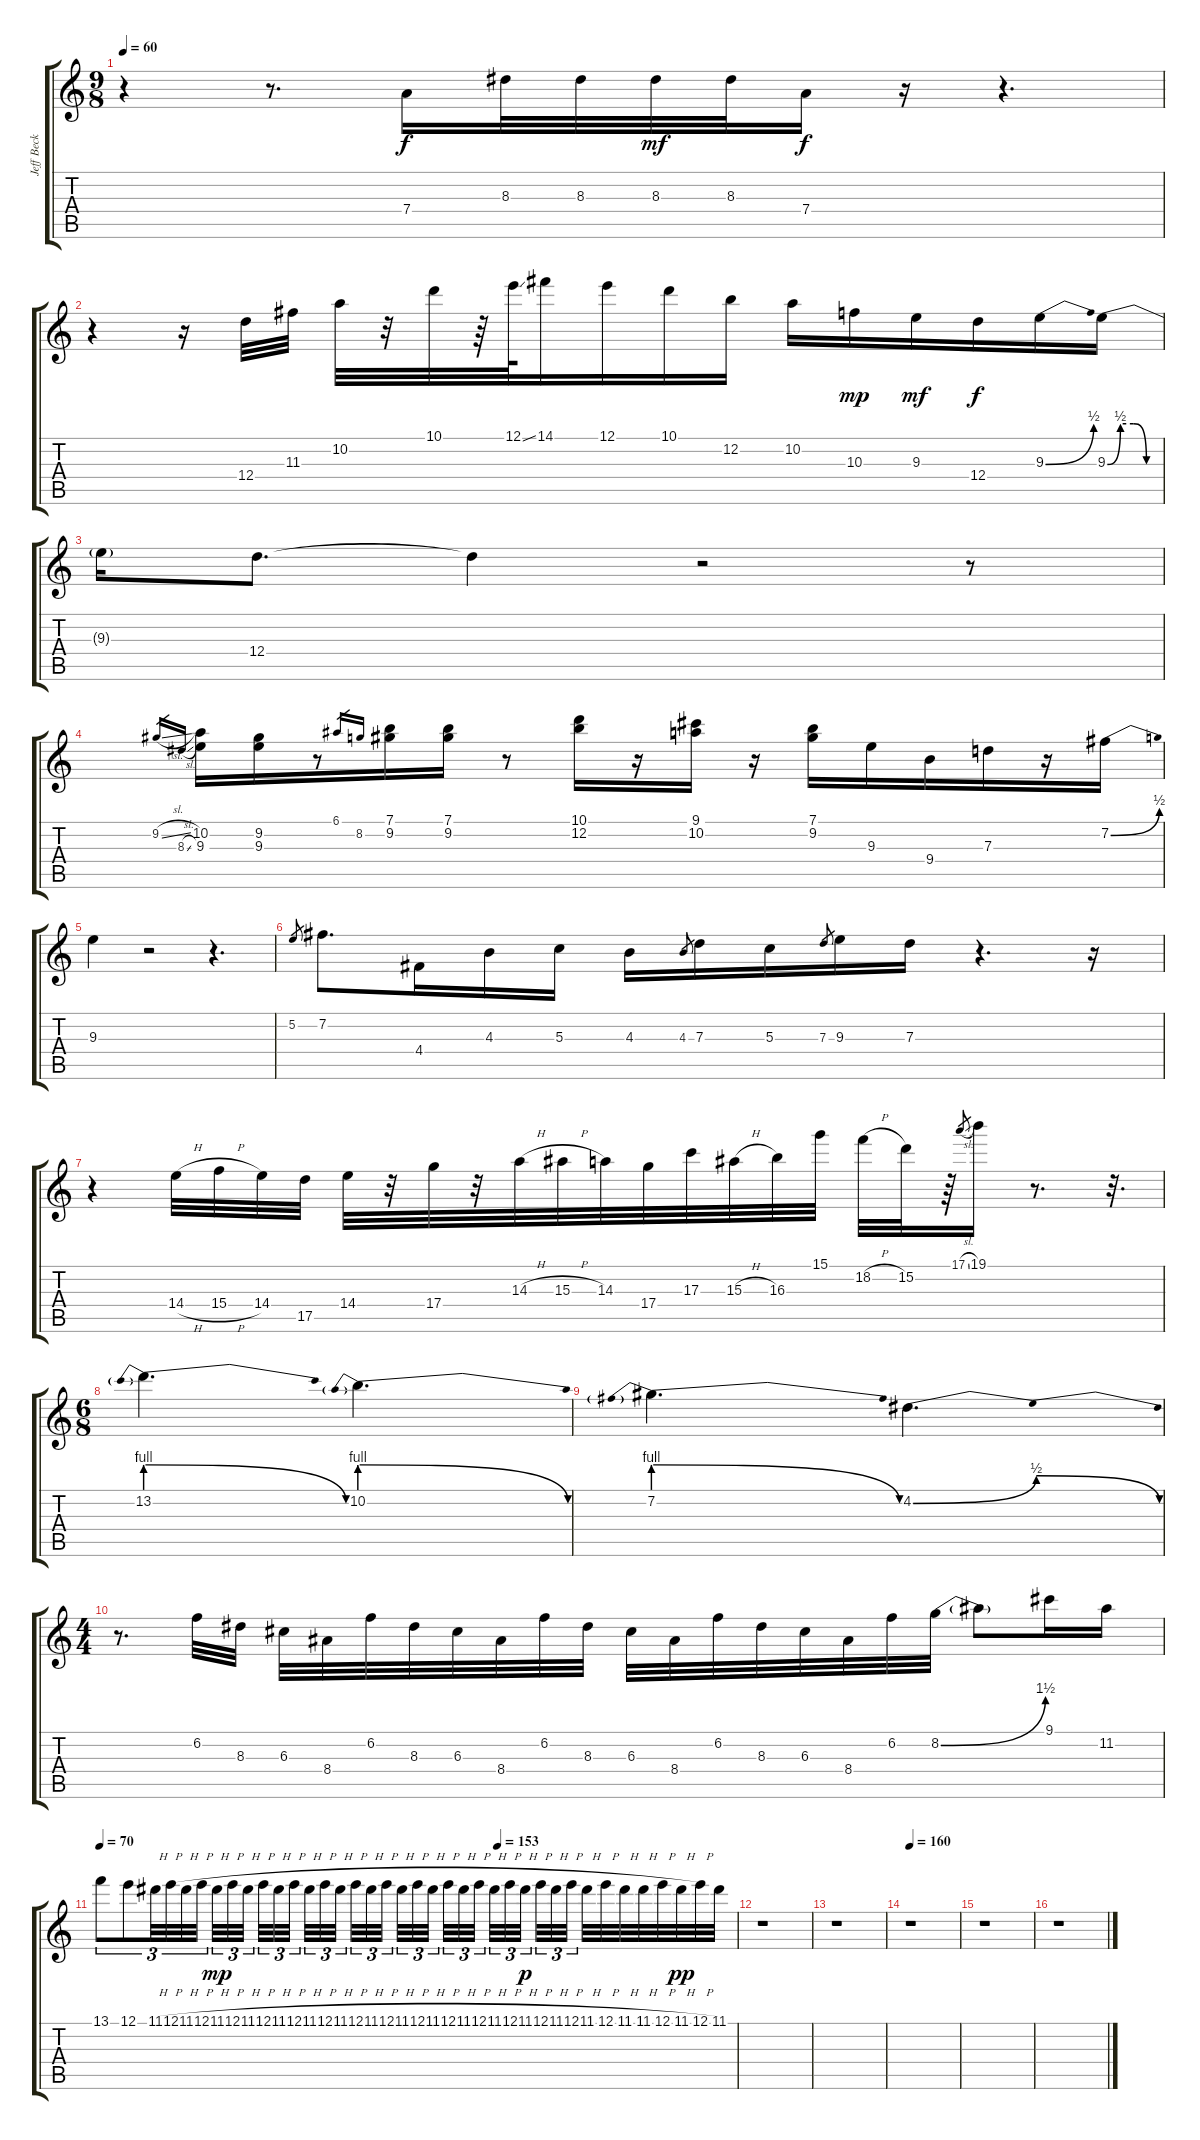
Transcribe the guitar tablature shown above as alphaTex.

\track ("Jeff Beck" "Jeff Beck") {instrument overdrivenguitar}
\staff {score tabs}
\tuning (E4 B3 G3 D3 A2 E2) {hide}
\ts (9 8)
\tempo 60
\clef g2
\ks c
r.4{dy mp} r.8{d} 7.4.16{dy f} 8.3.32 8.3.32 8.3.32{dy mf} 8.3.32 7.4.16{dy f} r.16 r.4{d} |
r.4 r.16 12.4.32 11.3.32 10.2.32 r.32 10.1.32 r.64 12.1{ss}.64 14.1.16 12.1.16 10.1.16 12.2.16 10.2.16 10.3.16{dy mp} 9.3.16{dy mf} 12.4.16{dy f} 9.3{be (bend 0 0 60 2)}.16 9.3{be (custom 0 0 15 2 30 2 45 0 60 0)}.16 |
9.3{t}.16 12.4.8{d} 12.4{t}.4 r.2 r.8 |
9.2{sl}.16{gr} 8.3{sl}.16{gr} (10.2 9.3).16 (9.2 9.3).16 r.8 6.1.16{gr} 8.2.16{gr} (7.1 9.2).16 (7.1 9.2).16 r.8 (10.1 12.2).16 r.16 (9.1 10.2).16 r.16 (7.1 9.2).16 9.3.16 9.4.16 7.3.16 r.16 7.2{be (bend 0 0 60 2)}.16 |
9.3.4 r.2 r.4{d} |
5.2.8{gr} 7.2.8{d} 4.4.16 4.3.16 5.3.16 4.3.16 4.3.8{gr} 7.3.16 5.3.16 7.3.8{gr} 9.3.16 7.3.16 r.4{d} r.16 |
r.4 14.4{h}.32 15.4{h}.32 14.4.32 17.5.32 14.4.32 r.32 17.4.32 r.32 14.3{h}.32 15.3{h}.32 14.3.32 17.4.32 17.3.32 15.3{h}.32 16.3.32 15.1.32 18.2{h}.32 15.2.32 r.64 17.1{sl}.8{gr} 19.1.16 r.8{d} r.32{d} |
\ts (6 8)
13.2{be (prebendrelease 0 4 60 0)}.4{d} 10.2{be (prebendrelease 0 4 60 0)}.4{d} |
7.2{be (prebendrelease 0 4 60 0)}.4{d} 4.2{be (bendrelease 0 0 5 2 35 2 60 0)}.4{d} |
\ts (4 4)
r.8{d} 6.2.32 8.3.32 6.3.32 8.4.32 6.2.32 8.3.32 6.3.32 8.4.32 6.2.32 8.3.32 6.3.32 8.4.32 6.2.32 8.3.32 6.3.32 8.4.32 6.2.32 8.2{be (bend 0 0 60 6)}.32 8.2{t}.8 9.1.16 11.2.16 |
\tempo 70
\tempo (153 0.625)
13.1.8{tu (3 2)} 12.1.8{tu (3 2)} 11.1{h}.32{tu (3 2)} 12.1{h}.32{tu (3 2)} 11.1{h}.32{tu (3 2)} 12.1{h}.32{tu (3 2)} 11.1{h}.32{tu (3 2) dy mp} 12.1{h}.32{tu (3 2)} 11.1{h}.32{tu (3 2) beam splitsecondary} 12.1{h}.32{tu (3 2)} 11.1{h}.32{tu (3 2)} 12.1{h}.32{tu (3 2) beam splitsecondary} 11.1{h}.32{tu (3 2)} 12.1{h}.32{tu (3 2)} 11.1{h}.32{tu (3 2) beam splitsecondary} 12.1{h}.32{tu (3 2)} 11.1{h}.32{tu (3 2)} 12.1{h}.32{tu (3 2)} 11.1{h}.32{tu (3 2)} 12.1{h}.32{tu (3 2)} 11.1{h}.32{tu (3 2) beam splitsecondary} 12.1{h}.32{tu (3 2)} 11.1{h}.32{tu (3 2)} 12.1{h}.32{tu (3 2) beam splitsecondary} 11.1{h}.32{tu (3 2)} 12.1{h}.32{tu (3 2)} 11.1{h}.32{tu (3 2) dy p beam splitsecondary} 12.1{h}.32{tu (3 2)} 11.1{h}.32{tu (3 2)} 12.1{h}.32{tu (3 2)} 11.1{h}.32 12.1{h}.32 11.1{h}.32 11.1{h}.32 12.1{h}.32 11.1{h}.32{dy pp} 12.1{h}.32 11.1.32 |
r.1 |
r.1 |
\tempo 160
r.1 |
r.1 |
r.1
